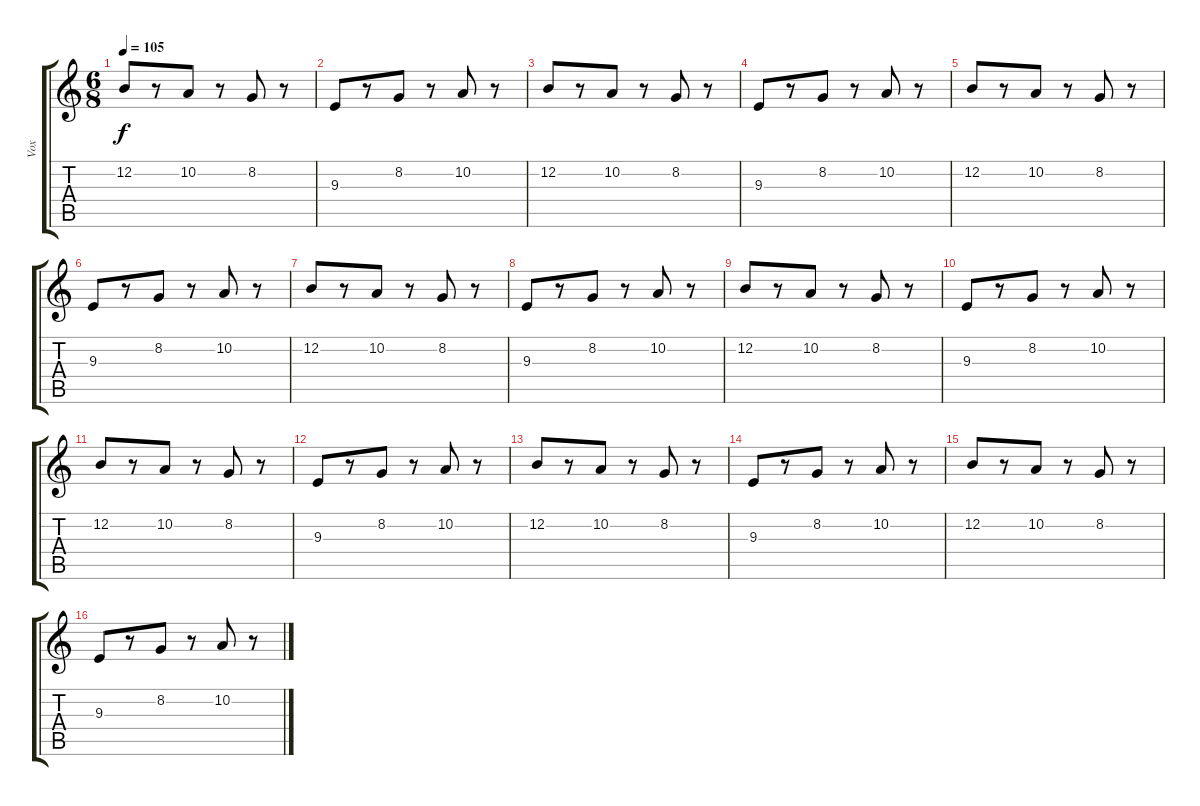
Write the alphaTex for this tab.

\track ("Vox" "Vox") {instrument flute}
\staff {score tabs}
\tuning (E4 B3 G3 D3 A2 D2) {hide}
\ts (6 8)
\tempo 105
\clef g2
\ks c
12.2.8{dy f} r.8 10.2.8 r.8 8.2.8 r.8 |
9.3.8 r.8 8.2.8 r.8 10.2.8 r.8 |
12.2.8 r.8 10.2.8 r.8 8.2.8 r.8 |
9.3.8 r.8 8.2.8 r.8 10.2.8 r.8 |
12.2.8 r.8 10.2.8 r.8 8.2.8 r.8 |
9.3.8 r.8 8.2.8 r.8 10.2.8 r.8 |
12.2.8 r.8 10.2.8 r.8 8.2.8 r.8 |
9.3.8 r.8 8.2.8 r.8 10.2.8 r.8 |
12.2.8 r.8 10.2.8 r.8 8.2.8 r.8 |
9.3.8 r.8 8.2.8 r.8 10.2.8 r.8 |
12.2.8 r.8 10.2.8 r.8 8.2.8 r.8 |
9.3.8 r.8 8.2.8 r.8 10.2.8 r.8 |
12.2.8 r.8 10.2.8 r.8 8.2.8 r.8 |
9.3.8 r.8 8.2.8 r.8 10.2.8 r.8 |
12.2.8 r.8 10.2.8 r.8 8.2.8 r.8 |
9.3.8 r.8 8.2.8 r.8 10.2.8 r.8
